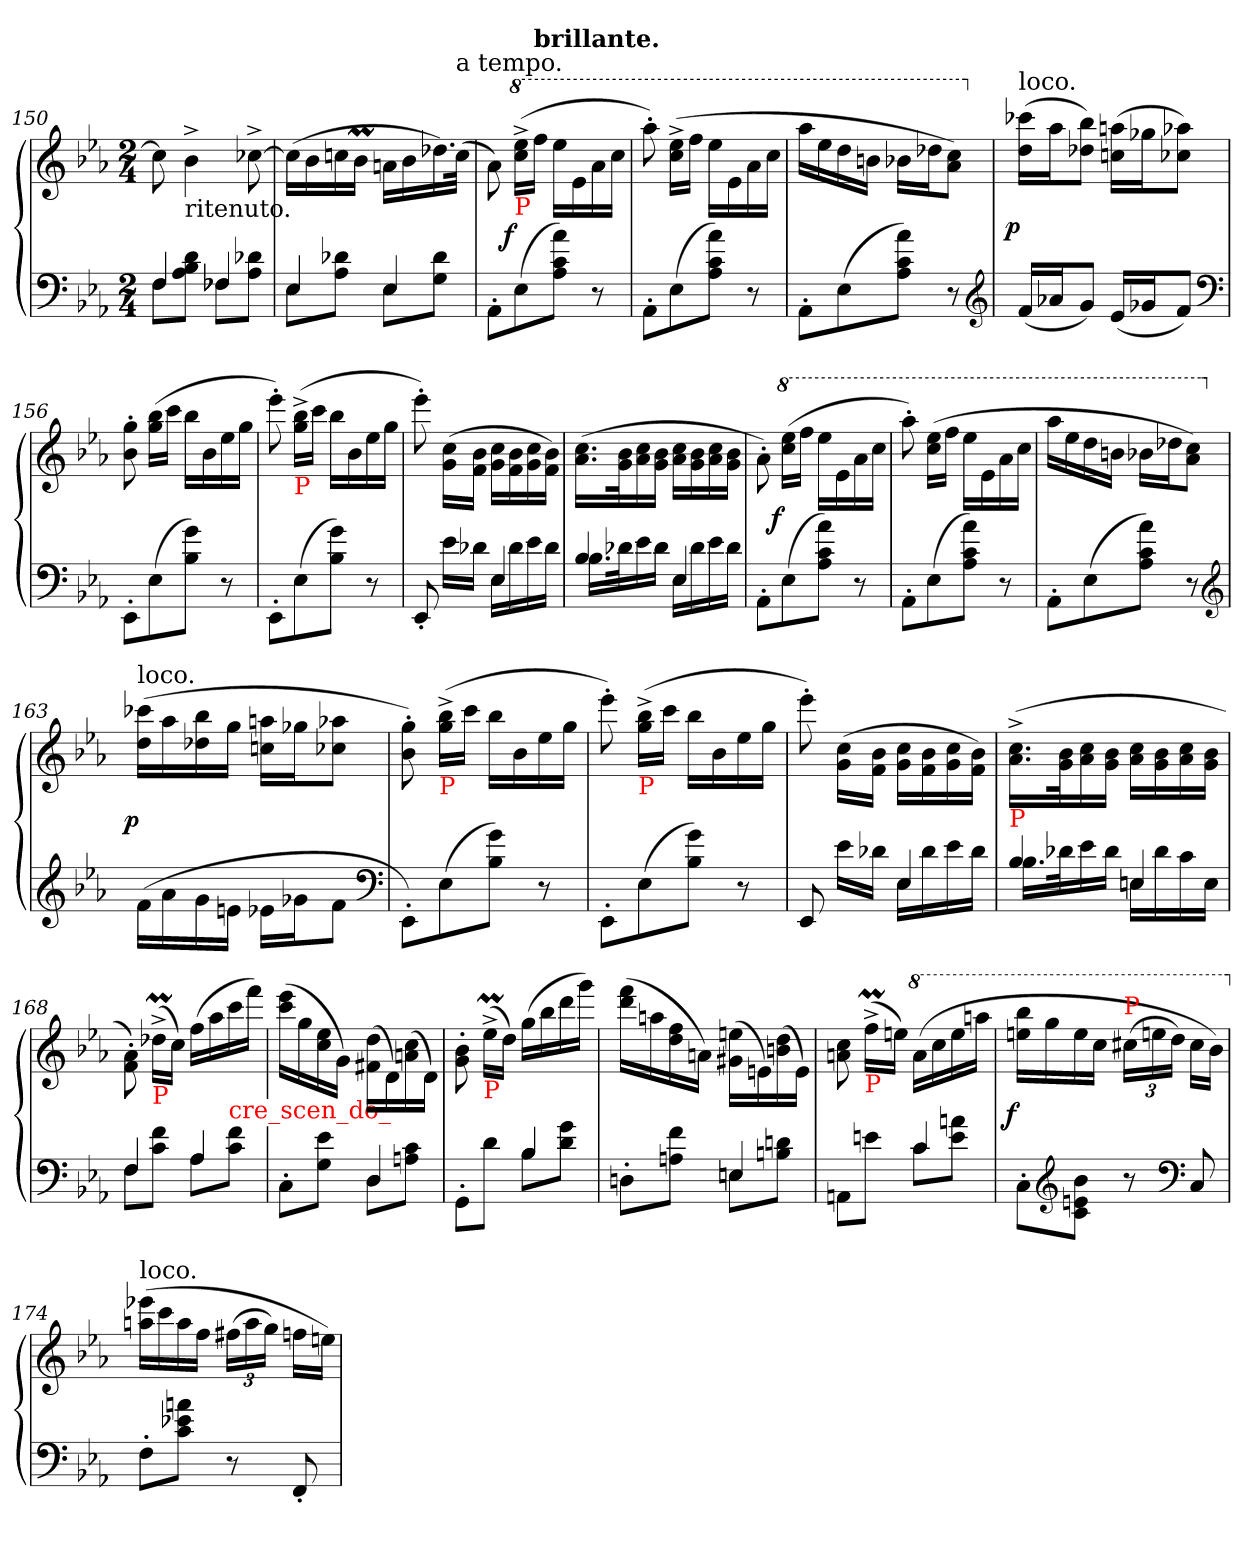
**kern	**kern	**dynam
*part1	*part1	*part1
*staff2	*staff1	*staff1/2
*clefF4	*clefG2	*
*k[b-e-a-]	*k[b-e-a-]	*
*M2/4	*M2/4	*
=150	=150	=150
*^	*	*
4F	8FL	8cc]	.
!	!	!LO:TX:b:t=ritenuto.	!
.	8d 8B- 8A-J	4b-^>	.
4F-X	8F-XL	.	.
.	8d-X 8A-J	[8cc-X^>	.
=151	=151	=151	=151
4E-	8E-L	(>16cc-LL]	.
.	.	16b-	.
.	8d-X 8A-J	16ccn	.
.	.	16b-MJJ	.
4E-	8E-L	16anLL	.
.	.	16b-	.
.	8d- 8GJ	16.dd-X)	.
!	!	!LO:TX:a:t=a tempo.	!
.	.	(>32ccJJk	.
*v	*v	*	*
=152	=152	=152
8AA-'>L	8a-\)	.
*	*8va	*
!	!LO:TX:b:color=red:t=P	!
!	!	!LO:DY:rj
(>8E-	(>16eee-^< 16ccc^<LL	f
!	!LO:TX:a:B:t=brillante.	!
.	16fffJJ	.
8a- 8c 8A-J)	16eee-\LL	.
.	16ee-	.
8r	16aa-	.
.	16cccJJ	.
=153	=153	=153
8AA-'>L	8aaa-'>)	.
(>8E-	(>16eee-^< 16ccc^<LL	.
.	16fffJJ	.
8a- 8c 8A-J)	16eee-\LL	.
.	16ee-	.
8r	16aa-	.
.	16cccJJ	.
=154	=154	=154
8AA-'>L	16aaa-LL	.
.	16eee-	.
(>8E-	16ddd	.
.	16bbnJJ	.
8a- 8c 8A-J)	16bb-XLL	.
.	16ddd-XJ	.
8r	8ccc 8aa-J)	.
*clefG2	*	*
=155	=155	=155
*	*X8va	*
!	!LO:TX:a:t=loco.	!
!	!	!LO:DY:rj
(<16fLL	(>16ccc-X 16ddLL	p
16a-XJ	16aa-J	.
8gJ)	8bb- 8dd-XJ)	.
(<16e-LL	(>16aan 16ccnLL	.
16g-XJ	16gg-XJ	.
8fJ)	8aa-X 8cc-XJ)	.
*clefF4	*	*
=156	=156	=156
8EE-'>L	8gg'> 8b-'>	.
(>8E-	(>16bb- 16ggLL	.
.	16cccJJ	.
8g 8B-J)	16bb-LL	.
.	16b-	.
8r	16ee-	.
.	16ggJJ	.
=157	=157	=157
8EE-'>L	8eee-'>)	.
!	!LO:TX:b:color=red:t=P	!
(>8E-	(>16bb-^< 16gg^<LL	.
.	16cccJJ	.
8g 8B-J)	16bb-LL	.
.	16b-	.
8r	16ee-	.
.	16ggJJ	.
=158	=158	=158
*^	*	*
8EE-'<	8ryy	8eee-'>)	.
8ryy	16e-\LL	(>16cc\ 16g\LL	.
.	16d-XJJ	16b- 16fJJ	.
4E-/	16E-\LL	16cc\ 16g\LL	.
.	16d-	16b- 16f	.
.	16e-	16cc 16g	.
.	16d-JJ	16b- 16fJJ)	.
=159	=159	=159	=159
4B-	16.B-LL	(>16.cc\ 16.a-\LL	.
.	32d-Xk	32b- 32gk	.
.	16e-	16cc 16a-	.
.	16d-JJ	16b- 16gJJ	.
4E-	16E-LL	16cc\ 16a-\LL	.
.	16d-	16b- 16g	.
.	16e-	16cc 16a-	.
.	16d-JJ	16b- 16gJJ	.
*v	*v	*	*
=160	=160	=160
8AA-'>L	8a-'>\)	.
*	*8va	*
!	!	!LO:DY:rj
(>8E-	(>16eee- 16cccLL	f
.	16fffJJ	.
8a- 8c 8A-J)	16eee-\LL	.
.	16ee-	.
8r	16aa-	.
.	16cccJJ	.
=161	=161	=161
8AA-'>L	8aaa-'>)	.
(>8E-	(>16eee- 16cccLL	.
.	16fffJJ	.
8a- 8c 8A-J)	16eee-\LL	.
.	16ee-	.
8r	16aa-	.
.	16cccJJ	.
=162	=162	=162
8AA-'>L	16aaa-LL	.
.	16eee-	.
(>8E-	16ddd	.
.	16bbnJJ	.
8a- 8c 8A-J)	16bb-XLL	.
.	16ddd-XJ	.
8r	8ccc 8aa-J)	.
*clefG2	*	*
=163	=163	=163
*	*X8va	*
!	!LO:TX:a:t=loco.	!
!	!	!LO:DY:rj
(>16f\LL	(>16ccc-X 16ddLL	p
16a-	16aa-	.
16g	16bb- 16dd-X	.
16enJJ	16ggJJ	.
16e-X\LL	16aan 16ccnLL	.
16g-XJ	16gg-XJ	.
8fJ	8aa-X 8cc-XJ	.
*clefF4	*	*
=164	=164	=164
8EE-'>L)	8gg'> 8b-'>)	.
!	!LO:TX:b:color=red:t=P	!
(>8E-	(>16bb-^< 16gg^<LL	.
.	16cccJJ	.
8g 8B-J)	16bb-LL	.
.	16b-	.
8r	16ee-	.
.	16ggJJ	.
=165	=165	=165
8EE-'>L	8eee-'>)	.
!	!LO:TX:b:color=red:t=P	!
(>8E-	(>16bb-^< 16gg^<LL	.
.	16cccJJ	.
8g 8B-J)	16bb-LL	.
.	16b-	.
8r	16ee-	.
.	16ggJJ	.
=166	=166	=166
*^	*	*
8EE-	8ryy	8eee-'>)	.
8ryy	16e-LL	(>16cc\ 16g\LL	.
.	16d-XJJ	16b- 16fJJ	.
4E-	16E-LL	16cc\ 16g\LL	.
.	16d-	16b- 16f	.
.	16e-	16cc 16g	.
.	16d-JJ	16b- 16fJJ)	.
=167	=167	=167	=167
!	!	!LO:TX:b:color=red:t=P	!
4B-	16.B-LL	(>16.cc^<\ 16.a-^<\LL	.
.	32d-Xk	32b- 32gk	.
.	16e-	16cc 16a-	.
.	16d-JJ	16b- 16gJJ	.
4En	16EnLL	16cc\ 16a-\LL	.
.	16d-	16b- 16g	.
.	16c	16cc 16a-	.
.	16EJJ	16b- 16gJJ	.
=168	=168	=168	=168
4F	8FL	8a-'>\ 8f'>\)	.
!	!	!LO:TX:b:color=red:t=P	!
.	8f 8cJ	(>16dd-XM^<LL	.
.	.	16ccJJ)	.
4A-	8A-L	(>16ffLL	.
.	.	16aa-	.
!	!	!LO:TX:b:color=red:t=cre_scen_do_	!
.	8f 8cJ	16ccc	.
.	.	16fffJJ)	.
=169	=169	=169	=169
4ryy	8C'>L	(>16eee- 16cccLL	.
.	.	16gg	.
.	8e- 8GJ	16ee- 16cc	.
.	.	16gJJ)	.
4D	8DL	(>16dd\ 16f#X\LL	.
.	.	16d)	.
.	8c 8AnJ	(>16cc 16an	.
.	.	16dJJ)	.
=170	=170	=170	=170
4ryy	8GG'>L	8b-'>\ 8g'>\	.
!	!	!LO:TX:b:color=red:t=P	!
.	8dJ	(>16ee-M^<LL	.
.	.	16ddJJ)	.
4B-	8B-L	(>16ggLL	.
.	.	16bb-	.
.	8g 8dJ	16ddd	.
.	.	16gggJJ)	.
=171	=171	=171	=171
4ryy	8Dn'L	(>16fff 16dddLL	.
.	.	16aan	.
.	8f 8AnJ	16ff 16dd	.
.	.	16anJJ)	.
4En	8EnL	(>16een\ 16g#X\LL	.
.	.	16en)	.
.	8dn 8BnJ	(>16dd 16bn	.
.	.	16eJJ)	.
=172	=172	=172	=172
4ryy	8AAnL	8cc 8an	.
!	!	!LO:TX:b:color=red:t=P	!
.	8enJ	(>16ffM^<LL	.
.	.	16eenJJ)	.
*	*	*8va	*
4c	8cL	(>16aaLL	.
.	.	16ccc	.
.	8an 8eJ	16eee	.
.	.	16aaanJJ	.
*v	*v	*	*
=173	=173	=173
!	!	!LO:DY:rj
8C'>\L	16bbb- 16eeenLL	f
.	16ggg	.
*clefG2	*	*
8b- 8en 8cJ	16eee	.
.	16cccJJ	.
*	*Xbrackettup	*
!	!LO:TX:a:color=red:t=P	!
8r	(>24ccc#XLL	.
.	24eeen	.
.	24dddJJ)	.
*clefF4	*	*
8C	16ccc#LL	.
.	16bb-JJ)	.
=174	=174	=174
*	*X8va	*
!	!LO:TX:a:t=loco.	!
8F'>L	(>16eee-X 16aanLL	.
.	16ccc	.
8an 8e-X 8cJ	16aa	.
.	16ffJJ	.
8r	(>24ff#XLL	.
.	24aa	.
.	24ggJJ)	.
8FF'</	16ffnLL	.
.	16eenJJ)	.
=	=	=
*-	*-	*-
